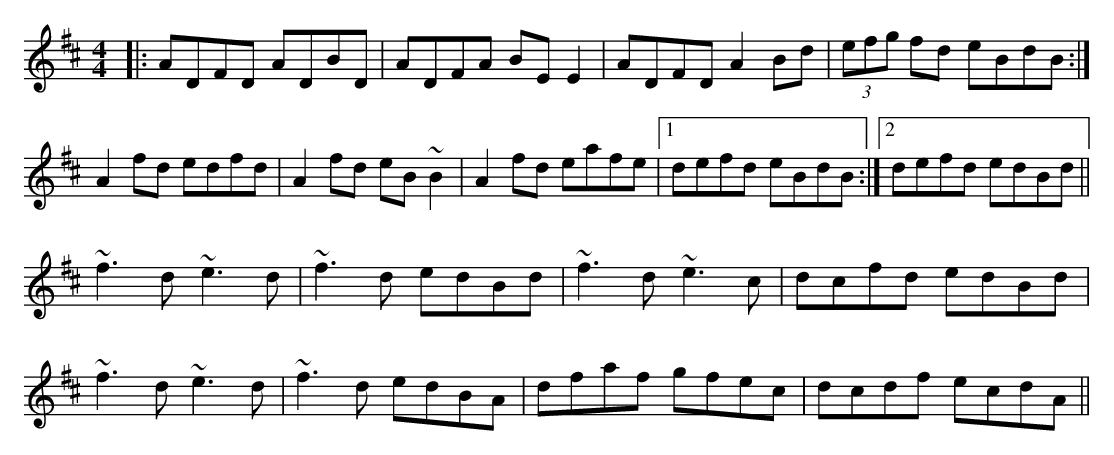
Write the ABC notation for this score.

X:1
M:4/4
K:D
|:ADFD ADBD|ADFA BEE2|ADFD A2Bd|(3efg fd eBdB:|
A2fd edfd|A2fd eB~B2|A2fd eafe|1 defd eBdB:|2 defd edBd||
~f3d ~e3d|~f3d edBd|~f3d ~e3c|dcfd edBd|
~f3d ~e3d|~f3d edBA|dfaf gfec|dcdf ecdA||
